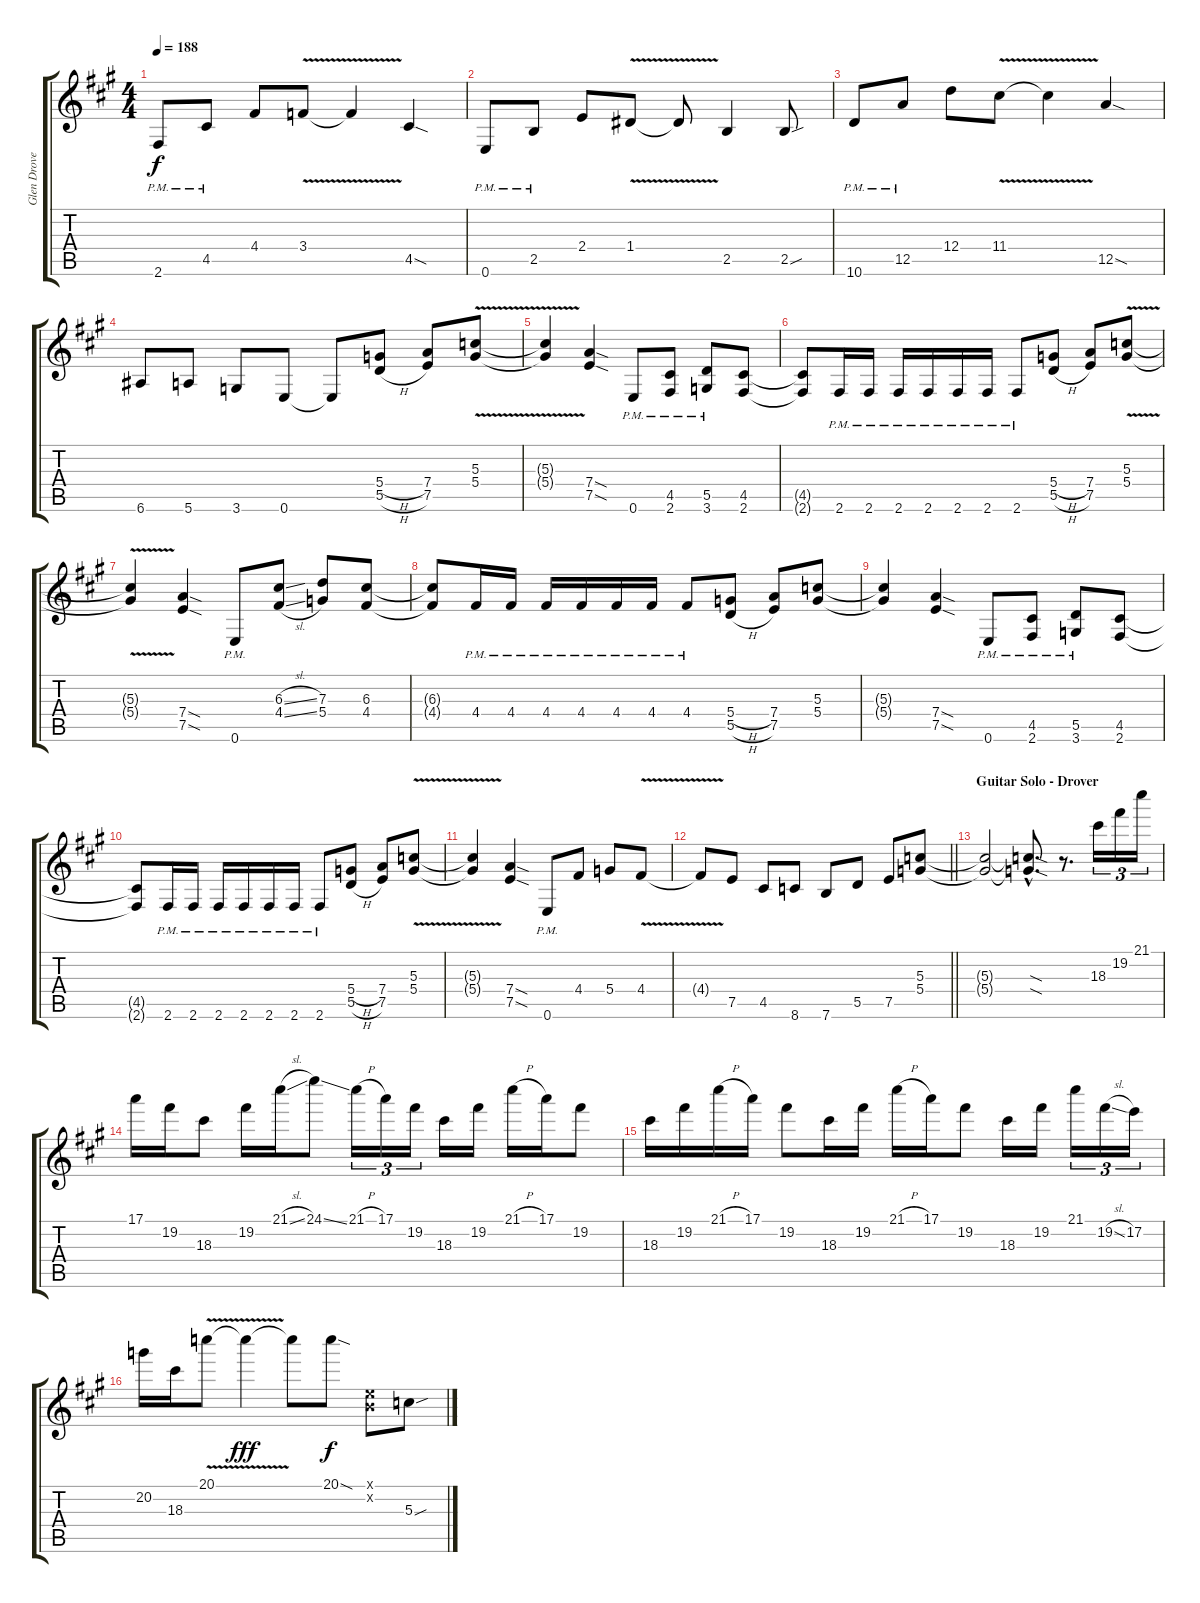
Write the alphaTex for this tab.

\track ("Glen Drover" "Glen Drove") {instrument overdrivenguitar}
\staff {score tabs}
\tuning (E4 B3 G3 D3 A2 E2) {hide}
\ts (4 4)
\tempo 188
\clef g2
\ks a
2.6{pm}.8{dy f} 4.5{pm}.8 4.4.8 3.4{v}.8 3.4{t}.4 4.5{sod}.4 |
0.6{pm}.8 2.5{pm}.8 2.4.8 1.4{v}.8 1.4{t}.8 2.5.4 2.5{sou}.8 |
10.6{pm}.8 12.5{pm}.8 12.4.8 11.4{v}.8 11.4{t}.4 12.5{sod}.4 |
6.6.8 5.6.8 3.6.8 0.6.8 0.6{t}.8 (5.4{h} 5.5{h}).8 (7.4 7.5).8 (5.3{v} 5.4{v}).8 |
(5.3{t} 5.4{t}).4 (7.4{sod} 7.5{sod}).4 0.6{pm}.8 (4.5{pm} 2.6{pm}).8 (5.5{pm} 3.6{pm}).8 (4.5 2.6).8 |
(4.5{t} 2.6{t}).8 2.6{pm}.16 2.6{pm}.16 2.6{pm}.16 2.6{pm}.16 2.6{pm}.16 2.6{pm}.16 2.6{pm}.8 (5.4{h} 5.5{h}).8 (7.4 7.5).8 (5.3{v} 5.4{v}).8 |
(5.3{t} 5.4{t}).4 (7.4{sod} 7.5{sod}).4 0.6{pm}.8 (6.3{sl} 4.4{sl}).8 (7.3 5.4).8 (6.3 4.4).8 |
(6.3{t} 4.4{t}).8 4.4{pm}.16 4.4{pm}.16 4.4{pm}.16 4.4{pm}.16 4.4{pm}.16 4.4{pm}.16 4.4{pm}.8 (5.4{h} 5.5{h}).8 (7.4 7.5).8 (5.3 5.4).8 |
(5.3{t} 5.4{t}).4 (7.4{sod} 7.5{sod}).4 0.6{pm}.8 (4.5{pm} 2.6{pm}).8 (5.5{pm} 3.6{pm}).8 (4.5 2.6).8 |
(4.5{t} 2.6{t}).8 2.6{pm}.16 2.6{pm}.16 2.6{pm}.16 2.6{pm}.16 2.6{pm}.16 2.6{pm}.16 2.6{pm}.8 (5.4{h} 5.5{h}).8 (7.4 7.5).8 (5.3{v} 5.4{v}).8 |
(5.3{t} 5.4{t}).4 (7.4{sod} 7.5{sod}).4 0.6{pm}.8 4.4.8 5.4.8 4.4{v}.8 |
\barLineRight lightlight
4.4{t}.8 7.5.8 4.5.8 8.6.8 7.6.8 5.5.8 7.5.8 (5.3 5.4).8 |
\section ("" "Guitar Solo - Drover")
(5.3{t} 5.4{t}).2 (5.3{sod hac t} 5.4{sod hac t}).8{d} r.8{d} 18.3.16{tu (3 2) volume 15} 19.2.16{tu (3 2)} 21.1.16{tu (3 2)} |
17.1.16 19.2.16 18.3.8 19.2.16 21.1{sl}.16 24.1{ss}.8 21.1{h}.16{tu (3 2)} 17.1.16{tu (3 2)} 19.2.16{tu (3 2)} 18.3.16 19.2.16 21.1{h}.16 17.1.16 19.2.8 |
18.3.16 19.2.16 21.1{h}.16 17.1.16 19.2.8 18.3.16 19.2.16 21.1{h}.16 17.1.16 19.2.8 18.3.16 19.2.16 21.1.16{tu (3 2)} 19.2{sl}.16{tu (3 2)} 17.2.16{tu (3 2)} |
20.2.16 18.3.16 20.1{v}.8 20.1{t}.4{dy fff} 20.1{t}.8 20.1{sod}.8{dy f} (0.1{x} 0.2{x}).8 5.3{sou}.8
